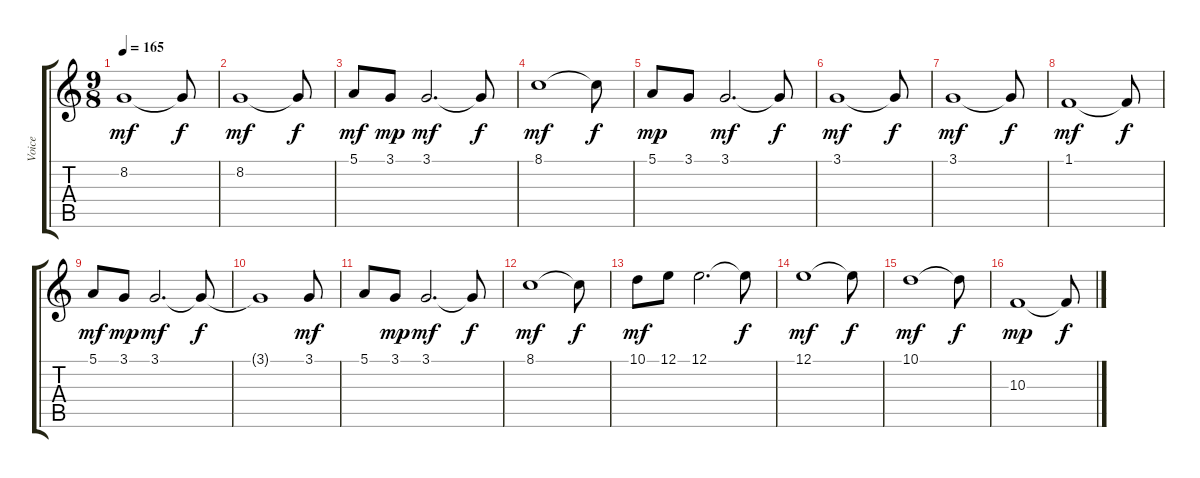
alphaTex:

\track ("Voice" "Voice") {instrument voiceoohs}
\staff {score tabs}
\tuning (E4 B3 G3 D3 A2 E2) {hide}
\ts (9 8)
\tempo 165
\clef g2
\ks c
8.2.1{dy mf} 8.2{t}.8{dy f} |
8.2.1{dy mf} 8.2{t}.8{dy f} |
5.1.8{dy mf} 3.1.8{dy mp} 3.1.2{d dy mf} 3.1{t}.8{dy f} |
8.1.1{dy mf} 8.1{t}.8{dy f} |
5.1.8{dy mp} 3.1.8 3.1.2{d dy mf} 3.1{t}.8{dy f} |
3.1.1{dy mf} 3.1{t}.8{dy f} |
3.1.1{dy mf} 3.1{t}.8{dy f} |
1.1.1{dy mf} 1.1{t}.8{dy f} |
5.1.8{dy mf} 3.1.8{dy mp} 3.1.2{d dy mf} 3.1{t}.8{dy f} |
3.1{t}.1 3.1.8{dy mf} |
5.1.8 3.1.8{dy mp} 3.1.2{d dy mf} 3.1{t}.8{dy f} |
8.1.1{dy mf} 8.1{t}.8{dy f} |
10.1.8{dy mf} 12.1.8 12.1.2{d} 12.1{t}.8{dy f} |
12.1.1{dy mf} 12.1{t}.8{dy f} |
10.1.1{dy mf} 10.1{t}.8{dy f} |
10.3.1{dy mp} 10.3{t}.8{dy f}
